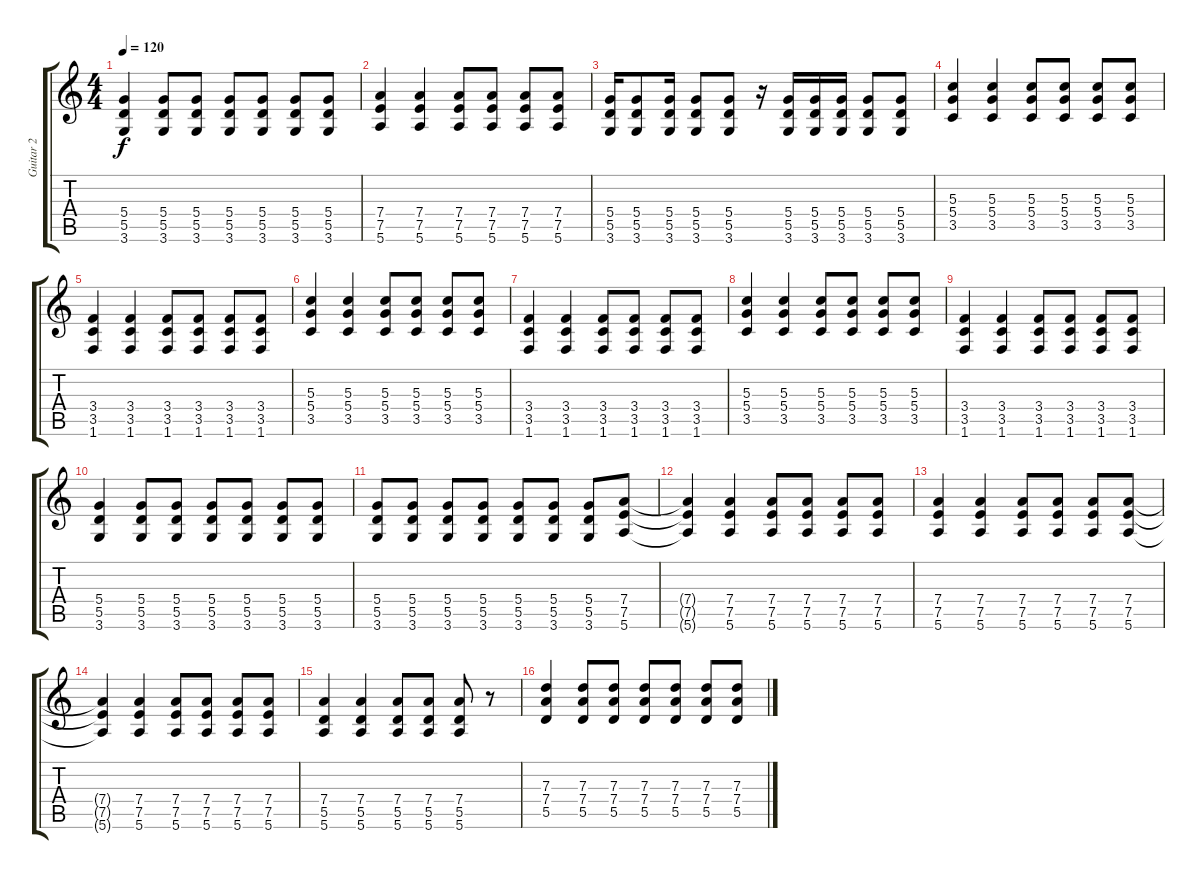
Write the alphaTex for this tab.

\track ("Guitar 2" "Guitar 2") {instrument acousticguitarsteel}
\staff {score tabs}
\tuning (E4 B3 G3 D3 A2 E2) {hide}
\ts (4 4)
\tempo 120
\clef g2
\ks c
(5.4 5.5 3.6).4{dy f} (5.4 5.5 3.6).8 (5.4 5.5 3.6).8 (5.4 5.5 3.6).8 (5.4 5.5 3.6).8 (5.4 5.5 3.6).8 (5.4 5.5 3.6).8 |
(7.4 7.5 5.6).4 (7.4 7.5 5.6).4 (7.4 7.5 5.6).8 (7.4 7.5 5.6).8 (7.4 7.5 5.6).8 (7.4 7.5 5.6).8 |
(5.4 5.5 3.6).16 (5.4 5.5 3.6).8 (5.4 5.5 3.6).16 (5.4 5.5 3.6).8 (5.4 5.5 3.6).8 r.16 (5.4 5.5 3.6).16 (5.4 5.5 3.6).16 (5.4 5.5 3.6).16 (5.4 5.5 3.6).8 (5.4 5.5 3.6).8 |
(5.3 5.4 3.5).4 (5.3 5.4 3.5).4 (5.3 5.4 3.5).8 (5.3 5.4 3.5).8 (5.3 5.4 3.5).8 (5.3 5.4 3.5).8 |
(3.4 3.5 1.6).4 (3.4 3.5 1.6).4 (3.4 3.5 1.6).8 (3.4 3.5 1.6).8 (3.4 3.5 1.6).8 (3.4 3.5 1.6).8 |
(5.3 5.4 3.5).4 (5.3 5.4 3.5).4 (5.3 5.4 3.5).8 (5.3 5.4 3.5).8 (5.3 5.4 3.5).8 (5.3 5.4 3.5).8 |
(3.4 3.5 1.6).4 (3.4 3.5 1.6).4 (3.4 3.5 1.6).8 (3.4 3.5 1.6).8 (3.4 3.5 1.6).8 (3.4 3.5 1.6).8 |
(5.3 5.4 3.5).4 (5.3 5.4 3.5).4 (5.3 5.4 3.5).8 (5.3 5.4 3.5).8 (5.3 5.4 3.5).8 (5.3 5.4 3.5).8 |
(3.4 3.5 1.6).4 (3.4 3.5 1.6).4 (3.4 3.5 1.6).8 (3.4 3.5 1.6).8 (3.4 3.5 1.6).8 (3.4 3.5 1.6).8 |
(5.4 5.5 3.6).4 (5.4 5.5 3.6).8 (5.4 5.5 3.6).8 (5.4 5.5 3.6).8 (5.4 5.5 3.6).8 (5.4 5.5 3.6).8 (5.4 5.5 3.6).8 |
(5.4 5.5 3.6).8 (5.4 5.5 3.6).8 (5.4 5.5 3.6).8 (5.4 5.5 3.6).8 (5.4 5.5 3.6).8 (5.4 5.5 3.6).8 (5.4 5.5 3.6).8 (7.4 7.5 5.6).8 |
(7.4{t} 7.5{t} 5.6{t}).4 (7.4 7.5 5.6).4 (7.4 7.5 5.6).8 (7.4 7.5 5.6).8 (7.4 7.5 5.6).8 (7.4 7.5 5.6).8 |
(7.4 7.5 5.6).4 (7.4 7.5 5.6).4 (7.4 7.5 5.6).8 (7.4 7.5 5.6).8 (7.4 7.5 5.6).8 (7.4 7.5 5.6).8 |
(7.4{t} 7.5{t} 5.6{t}).4 (7.4 7.5 5.6).4 (7.4 7.5 5.6).8 (7.4 7.5 5.6).8 (7.4 7.5 5.6).8 (7.4 7.5 5.6).8 |
(7.4 5.5 5.6).4 (7.4 5.5 5.6).4 (7.4 5.5 5.6).8 (7.4 5.5 5.6).8 (7.4 5.5 5.6).8 r.8 |
(7.3 7.4 5.5).4 (7.3 7.4 5.5).8 (7.3 7.4 5.5).8 (7.3 7.4 5.5).8 (7.3 7.4 5.5).8 (7.3 7.4 5.5).8 (7.3 7.4 5.5).8
